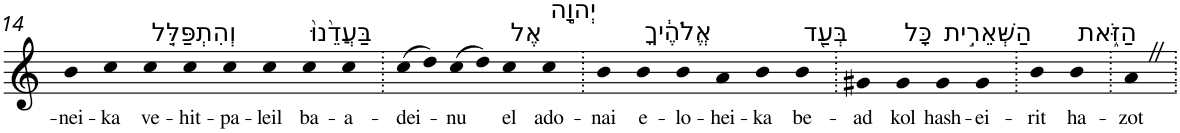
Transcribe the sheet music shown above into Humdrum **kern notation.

**kern	**text
*part1	*part1
*staff1	*staff1
*I"Piano	*
*I'Pno	*
!!LO:PB:g=z
*clefG2	*
*k[]	*
=14	=14
!	!LO:LY:b
4b	-nei-
!	!LO:LY:b
4cc	-ka
!LO:TX:a:t=וְהִתְפַּלֵּ֤ל	!
!	!LO:LY:b
4cc	ve-
!	!LO:LY:b
4cc	-hit-
!	!LO:LY:b
4cc	-pa-
!	!LO:LY:b
4cc	-leil
!LO:TX:a:t=בַּעֲדֵ֙נוּ֙	!
!	!LO:LY:b
4cc	ba-
!	!LO:LY:b
4cc	-a-
=15.	=15.
!	!LO:LY:b
(>8cc	-dei-
8dd)	.
!	!LO:LY:b
(>8cc	-nu
8dd)	.
!LO:TX:a:t=אֶל	!
!	!LO:LY:b
4cc	el
!LO:TX:a:t=יְהוָ֣ה	!
!	!LO:LY:b
4cc	ado-
=16.	=16.
!	!LO:LY:b
4b	-nai
!LO:TX:a:t=אֱלֹהֶ֔יךָ	!
!	!LO:LY:b
4b	e-
!	!LO:LY:b
4b	-lo-
!	!LO:LY:b
4a	-hei-
!	!LO:LY:b
4b	-ka
!LO:TX:a:t=בְּעַ֖ד	!
!	!LO:LY:b
4b	be-
=17.	=17.
!	!LO:LY:b
4g#X	-ad
!LO:TX:a:t=כָּל	!
!	!LO:LY:b
4g#	kol
!LO:TX:a:t=הַשְּׁאֵרִ֣ית	!
!	!LO:LY:b
4g#	hash-
!	!LO:LY:b
4g#	-ei-
=18.	=18.
!	!LO:LY:b
4b	-rit
!LO:TX:a:t=הַזֹּ֑את	!
!	!LO:LY:b
4b	ha-
=19.	=19.
!	!LO:LY:b
4aZ	-zot
=.	=.
*-	*-
